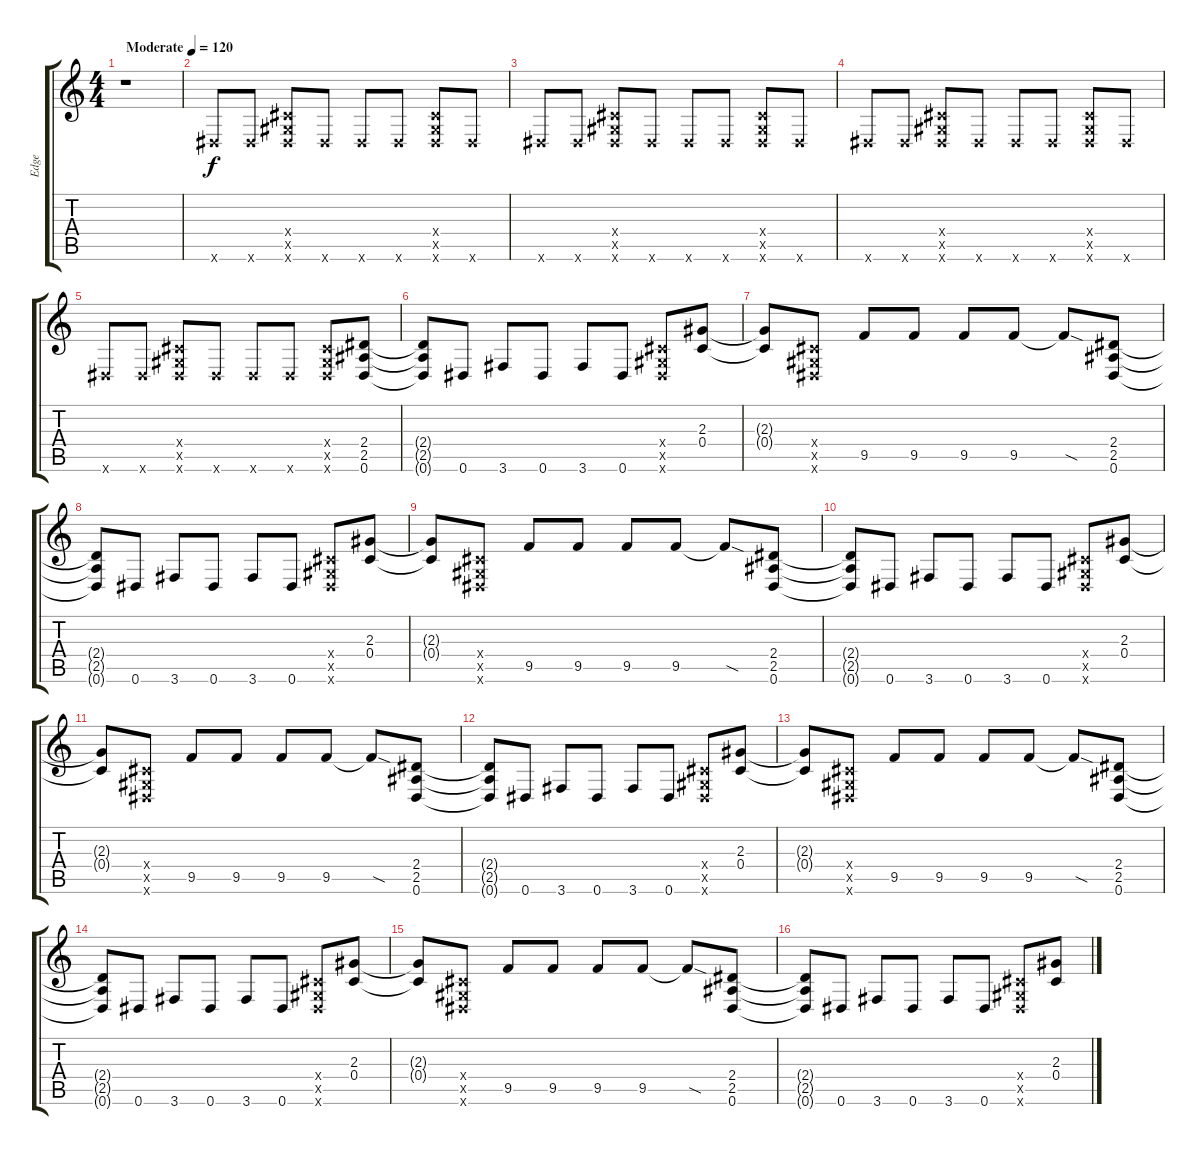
\track ("Edge" "Edge") {instrument electricguitarclean}
\staff {score tabs}
\tuning (Eb4 Bb3 Gb3 Db3 Ab2 Eb2) {hide}
\ts (4 4)
\tempo (120 "Moderate")
\clef g2
\ks c
r.1{dy f instrument electricguitarclean} |
0.6{x}.8 0.6{x}.8 (0.4{x} 0.5{x} 0.6{x}).8 0.6{x}.8 0.6{x}.8 0.6{x}.8 (0.4{x} 0.5{x} 0.6{x}).8 0.6{x}.8 |
0.6{x}.8 0.6{x}.8 (0.4{x} 0.5{x} 0.6{x}).8 0.6{x}.8 0.6{x}.8 0.6{x}.8 (0.4{x} 0.5{x} 0.6{x}).8 0.6{x}.8 |
0.6{x}.8 0.6{x}.8 (0.4{x} 0.5{x} 0.6{x}).8 0.6{x}.8 0.6{x}.8 0.6{x}.8 (0.4{x} 0.5{x} 0.6{x}).8 0.6{x}.8 |
0.6{x}.8 0.6{x}.8 (0.4{x} 0.5{x} 0.6{x}).8 0.6{x}.8 0.6{x}.8 0.6{x}.8 (0.4{x} 0.5{x} 0.6{x}).8 (2.4 2.5 0.6).8 |
(2.4{t} 2.5{t} 0.6{t}).8 0.6.8 3.6.8 0.6.8 3.6.8 0.6.8 (0.4{x} 0.5{x} 0.6{x}).8 (2.3 0.4).8 |
(2.3{t} 0.4{t}).8 (0.4{x} 0.5{x} 0.6{x}).8 9.5.8 9.5.8 9.5.8 9.5.8 9.5{sod t}.8 (2.4 2.5 0.6).8 |
(2.4{t} 2.5{t} 0.6{t}).8 0.6.8 3.6.8 0.6.8 3.6.8 0.6.8 (0.4{x} 0.5{x} 0.6{x}).8 (2.3 0.4).8 |
(2.3{t} 0.4{t}).8 (0.4{x} 0.5{x} 0.6{x}).8 9.5.8 9.5.8 9.5.8 9.5.8 9.5{sod t}.8 (2.4 2.5 0.6).8 |
(2.4{t} 2.5{t} 0.6{t}).8 0.6.8 3.6.8 0.6.8 3.6.8 0.6.8 (0.4{x} 0.5{x} 0.6{x}).8 (2.3 0.4).8 |
(2.3{t} 0.4{t}).8 (0.4{x} 0.5{x} 0.6{x}).8 9.5.8 9.5.8 9.5.8 9.5.8 9.5{sod t}.8 (2.4 2.5 0.6).8 |
(2.4{t} 2.5{t} 0.6{t}).8 0.6.8 3.6.8 0.6.8 3.6.8 0.6.8 (0.4{x} 0.5{x} 0.6{x}).8 (2.3 0.4).8 |
(2.3{t} 0.4{t}).8 (0.4{x} 0.5{x} 0.6{x}).8 9.5.8 9.5.8 9.5.8 9.5.8 9.5{sod t}.8 (2.4 2.5 0.6).8 |
(2.4{t} 2.5{t} 0.6{t}).8 0.6.8 3.6.8 0.6.8 3.6.8 0.6.8 (0.4{x} 0.5{x} 0.6{x}).8 (2.3 0.4).8 |
(2.3{t} 0.4{t}).8 (0.4{x} 0.5{x} 0.6{x}).8 9.5.8 9.5.8 9.5.8 9.5.8 9.5{sod t}.8 (2.4 2.5 0.6).8 |
(2.4{t} 2.5{t} 0.6{t}).8 0.6.8 3.6.8 0.6.8 3.6.8 0.6.8 (0.4{x} 0.5{x} 0.6{x}).8 (2.3 0.4).8
